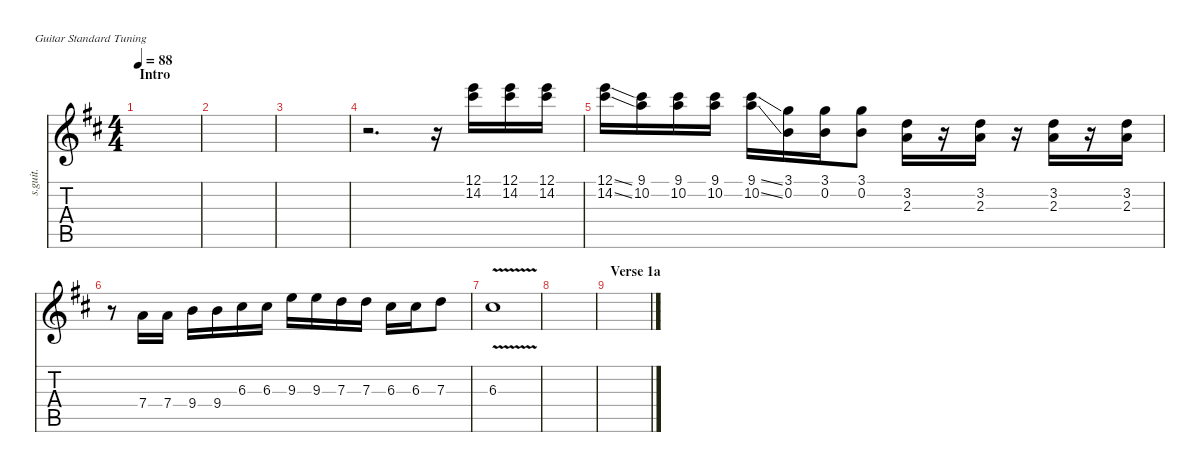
\defaultSystemsLayout 4
\hideDynamics
\bracketExtendMode nobrackets
\otherSystemsTrackNameOrientation horizontal
\track ("Steel Guitar" "s.guit.") {instrument acousticguitarsteel}
\staff {score tabs}
\tuning (E4 B3 G3 D3 A2 E2)
\ts (4 4)
\section ("" "Intro")
\tempo 88
\clef g2
\ks d
|
|
|
r.2{d beam Down} r.16{beam Down} (12.1{acc forcenatural} 14.2{acc #}).16{beam Down} (14.2{acc #} 12.1{acc forcenatural}).16{beam Down} (12.1{acc forcenatural} 14.2{acc #}).16{beam Down} |
(14.2{ss acc #} 12.1{ss acc forcenatural}).16{beam Down} (10.2{acc forcenatural} 9.1{acc #}).16{beam Down} (10.2{acc forcenatural} 9.1{acc #}).16{beam Down} (9.1{acc #} 10.2{acc forcenatural}).16{beam Down} (10.2{ss acc forcenatural} 9.1{ss acc #}).16{beam Down} (3.1{acc forcenatural} 0.2{acc forcenatural}).16{beam Down} (0.2{acc forcenatural} 3.1{acc forcenatural}).16{beam Down} (0.2{acc forcenatural} 3.1{acc forcenatural}).8{beam Down} (3.2{acc forcenatural} 2.3{acc forcenatural}).16{beam Down} r.16{beam Down} (2.3{acc forcenatural} 3.2{acc forcenatural}).16{beam Down} r.16{beam Down} (3.2{acc forcenatural} 2.3{acc forcenatural}).16{beam Down} r.16{beam Down} (2.3{acc forcenatural} 3.2{acc forcenatural}).16{beam Down} |
r.8{beam Down} 7.4{acc forcenatural}.16{beam Up} 7.4{acc forcenatural}.16{beam Up} 9.4{acc forcenatural}.16{beam Down} 9.4{acc forcenatural}.16{beam Down} 6.3{acc #}.16{beam Down} 6.3{acc #}.16{beam Down} 9.3{acc forcenatural}.16{beam Down} 9.3{acc forcenatural}.16{beam Down} 7.3{acc forcenatural}.16{beam Down} 7.3{acc forcenatural}.16{beam Down} 6.3{acc #}.16{beam Down} 6.3{acc #}.16{beam Down} 7.3{acc forcenatural}.8{beam Down} |
6.3{v acc #}.1{beam Down} |
|
\section ("" "Verse 1a")
